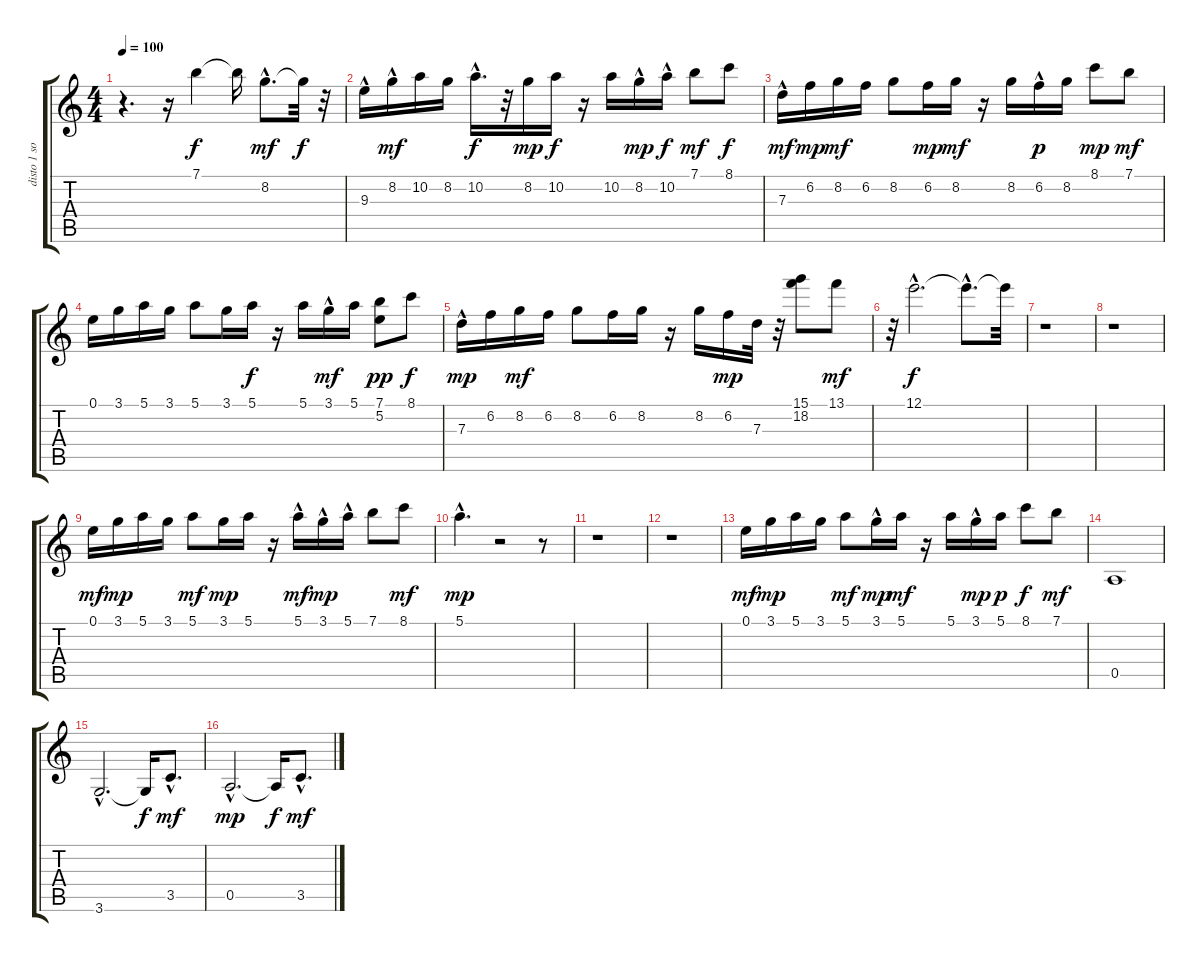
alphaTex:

\track ("disto 1 solo" "disto 1 so") {instrument distortionguitar}
\staff {score tabs}
\tuning (E4 B3 G3 D3 A2 E2) {hide}
\ts (4 4)
\tempo 100
\clef g2
\ks c
r.4{d dy f} r.16 7.1.4 7.1{t}.16 8.2{hac}.8{d dy mf} 8.2{t}.32{dy f} r.32 |
9.3{hac}.16 8.2{hac}.16{dy mf} 10.2.16 8.2.16 10.2{hac}.16{d dy f} r.32 8.2.16{dy mp} 10.2.16{dy f} r.16 10.2.16 8.2{hac}.16{dy mp} 10.2{hac}.16{dy f} 7.1.8{dy mf} 8.1.8{dy f} |
7.3{hac}.16{dy mf} 6.2.16{dy mp} 8.2.16{dy mf} 6.2.16 8.2.8 6.2.16{dy mp} 8.2.16{dy mf} r.16 8.2.16 6.2{hac}.16{dy p} 8.2.16 8.1.8{dy mp} 7.1.8{dy mf} |
0.1.16 3.1.16 5.1.16 3.1.16 5.1.8 3.1.16 5.1.16{dy f} r.16 5.1.16 3.1{hac}.16{dy mf} 5.1.16 (7.1 5.2).8{dy pp} 8.1.8{dy f} |
7.3{hac}.16{dy mp} 6.2.16 8.2.16{dy mf} 6.2.16 8.2.8 6.2.16 8.2.16 r.16 8.2.16 6.2.16{dy mp} 7.3.32 r.32 (15.1 18.2).8 13.1.8{dy mf} |
r.32 12.1{hac}.2{d dy f} 12.1{hac t}.8{d} 12.1{t}.32 |
r.1 |
r.1 |
0.1.16{dy mf} 3.1.16{dy mp} 5.1.16 3.1.16 5.1.8{dy mf} 3.1.16{dy mp} 5.1.16 r.16 5.1{hac}.16{dy mf} 3.1{hac}.16{dy mp} 5.1{hac}.16 7.1.8 8.1.8{dy mf} |
5.1{hac}.4{d dy mp} r.2 r.8 |
r.1 |
r.1 |
0.1.16{dy mf} 3.1.16{dy mp} 5.1.16 3.1.16 5.1.8{dy mf} 3.1{hac}.16{dy mp} 5.1.16{dy mf} r.16 5.1.16 3.1{hac}.16{dy mp} 5.1.16{dy p} 8.1.8{dy f} 7.1.8{dy mf} |
0.5.1 |
3.6{hac}.2{d} 3.6{t}.16{dy f} 3.5{hac}.8{d dy mf} |
0.5{hac}.2{d dy mp} 0.5{t}.16{dy f} 3.5{hac}.8{d dy mf}
